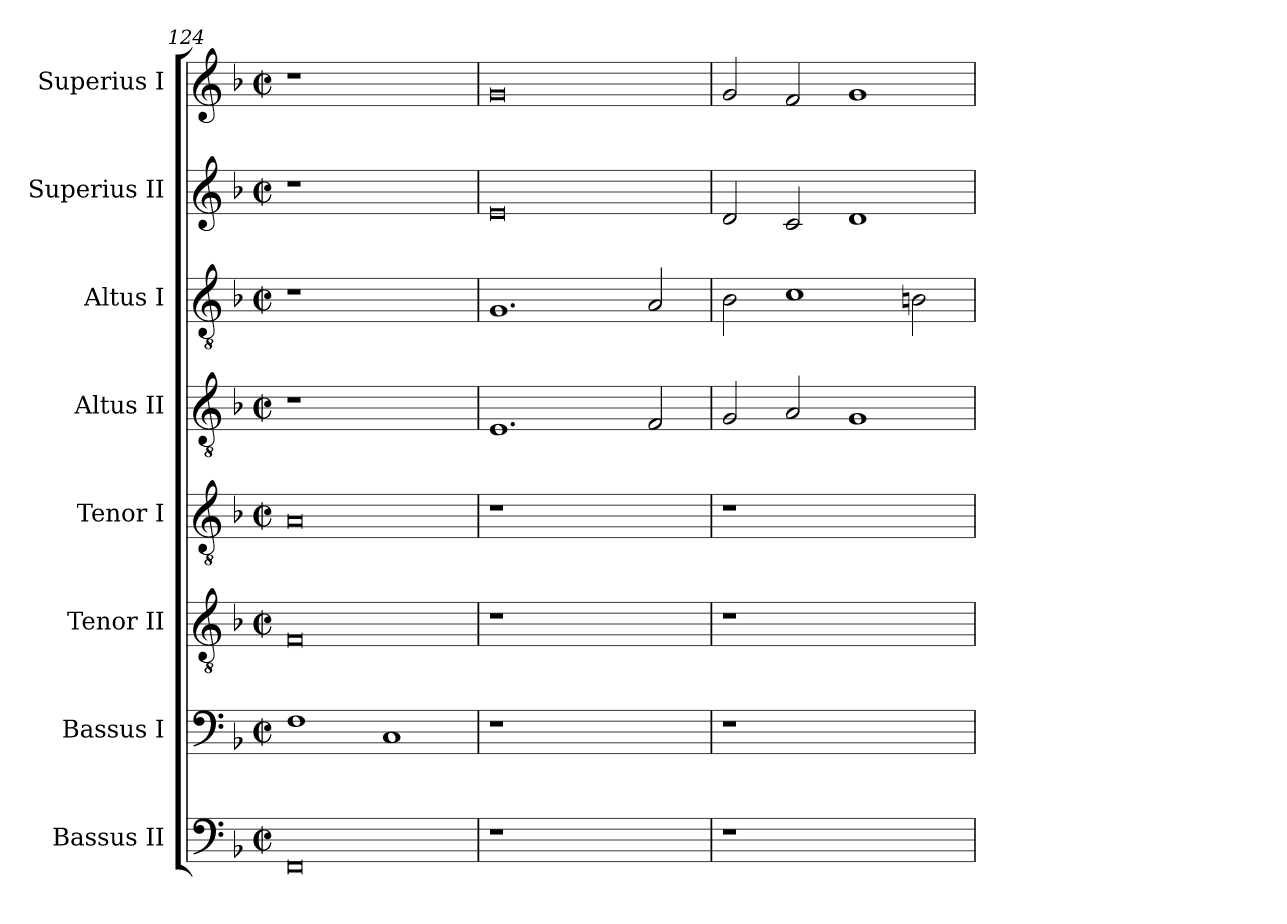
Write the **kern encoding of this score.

**kern	**kern	**kern	**kern	**kern	**kern	**kern	**kern
*part8	*part7	*part6	*part5	*part4	*part3	*part2	*part1
*staff8	*staff7	*staff6	*staff5	*staff4	*staff3	*staff2	*staff1
*I"Bassus II	*I"Bassus I	*I"Tenor II	*I"Tenor I	*I"Altus II	*I"Altus I	*I"Superius II	*I"Superius I
*I'B.s.	*	*	*	*I'A.s.	*	*I'S.s.	*I'S.p.
*clefF4	*clefF4	*clefGv2	*clefGv2	*clefGv2	*clefGv2	*clefG2	*clefG2
*	*	*ITrd7c12	*ITrd7c12	*ITrd7c12	*ITrd7c12	*	*
*k[b-]	*k[b-]	*k[b-]	*k[b-]	*k[b-]	*k[b-]	*k[b-]	*k[b-]
*F:	*F:	*F:	*F:	*F:	*F:	*F:	*F:
*M2/2	*M2/2	*M2/2	*M2/2	*M2/2	*M2/2	*M2/2	*M2/2
*met(c|)	*met(c|)	*met(c|)	*met(c|)	*met(c|)	*met(c|)	*met(c|)	*met(c|)
=124	=124	=124	=124	=124	=124	=124	=124
!	!	!	!	!LO:N:vis=1	!LO:N:vis=1	!LO:N:vis=1	!LO:N:vis=1
0FFi	1Fi	0FFi	0AAi	1r	1r	1r	1r
.	1Ci	.	.	1ryy	1ryy	1ryy	1ryy
=125	=125	=125	=125	=125	=125	=125	=125
!LO:N:vis=1	!LO:N:vis=1	!LO:N:vis=1	!LO:N:vis=1	!	!	!	!
1r	1r	1r	1r	1.EEi	1.GGi	0ei	0gi
1ryy	1ryy	1ryy	1ryy	.	.	.	.
.	.	.	.	2FFi/	2AAi/	.	.
=126	=126	=126	=126	=126	=126	=126	=126
!LO:N:vis=1	!LO:N:vis=1	!LO:N:vis=1	!LO:N:vis=1	!	!	!	!
1r	1r	1r	1r	2GGi/	2BB-i\	2di/	2gi/
.	.	.	.	2AAi/	1Ci	2ci/	2fi/
1ryy	1ryy	1ryy	1ryy	1GGi	.	1di	1gi
.	.	.	.	.	2BBni\	.	.
=	=	=	=	=	=	=	=
*-	*-	*-	*-	*-	*-	*-	*-
